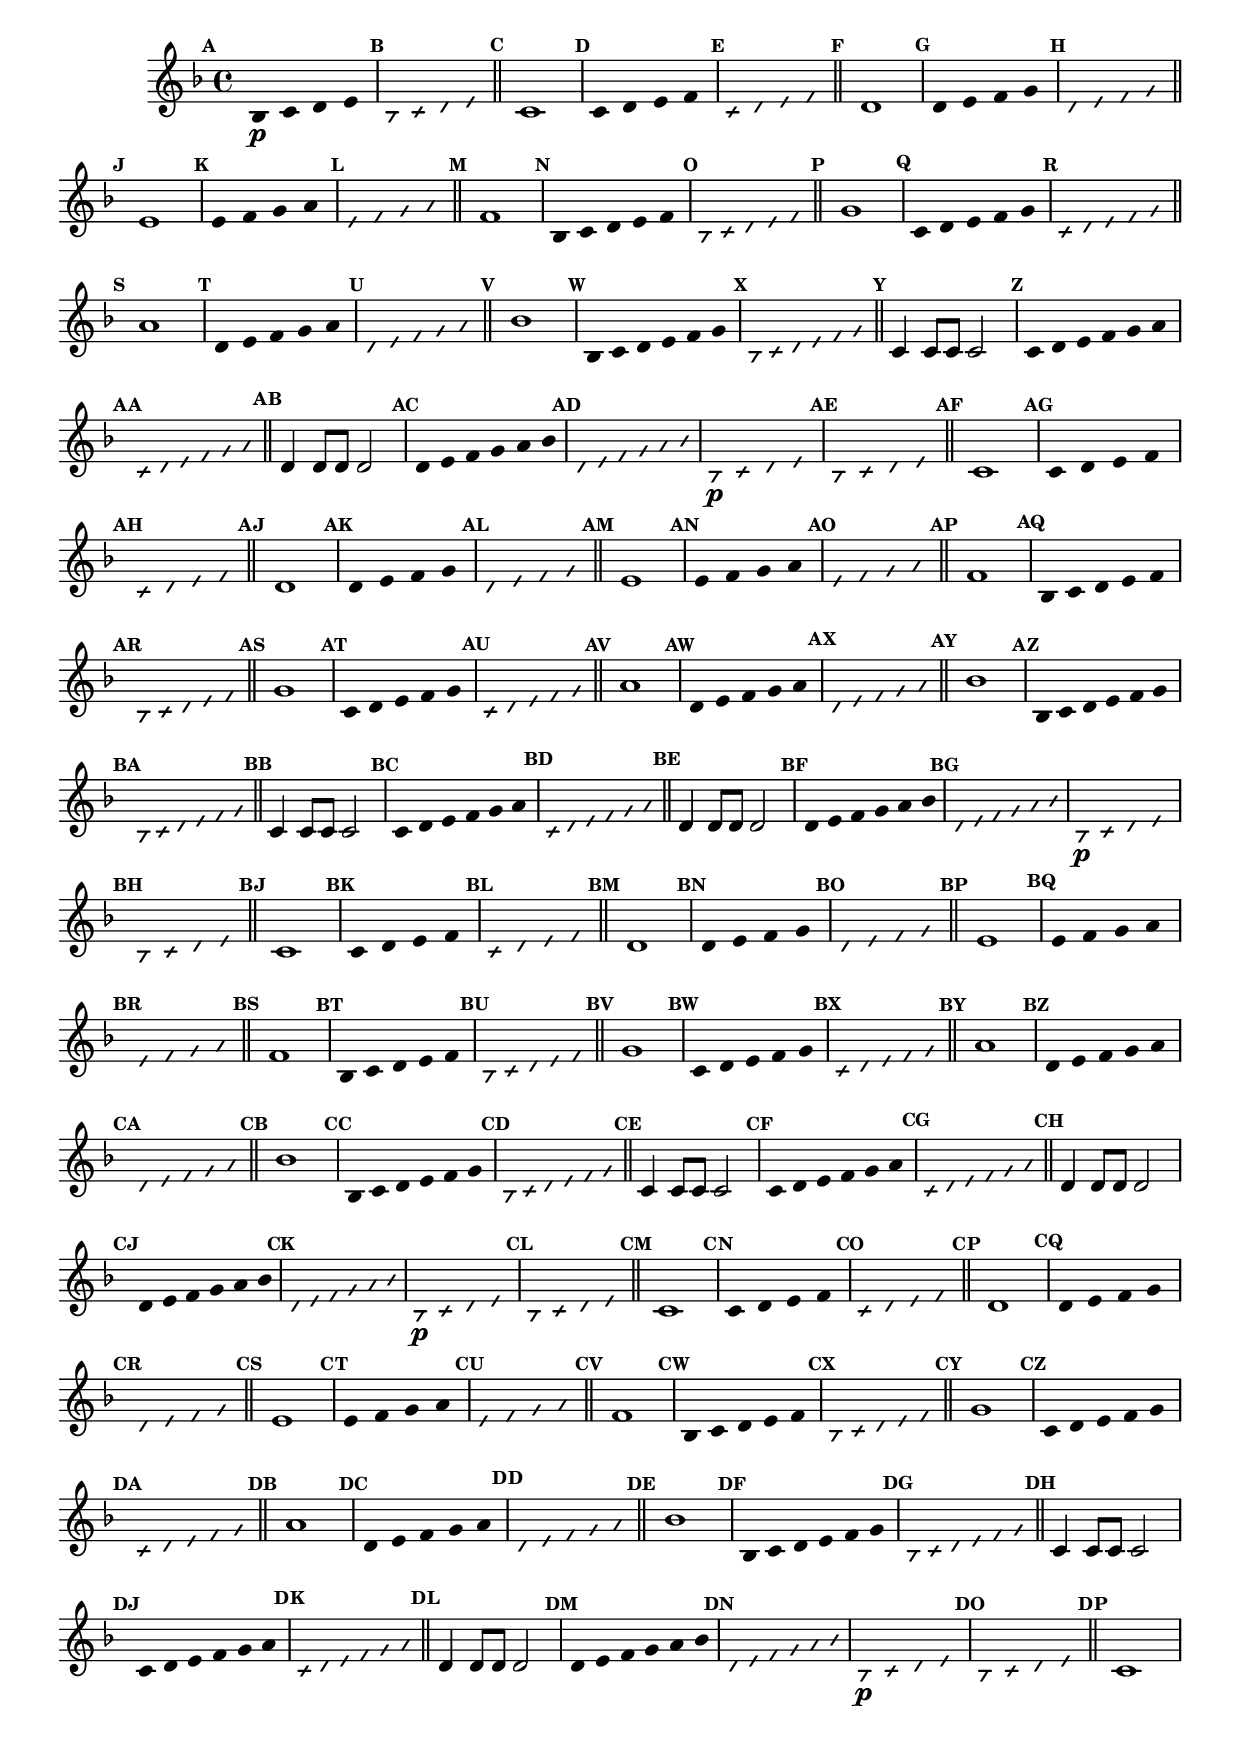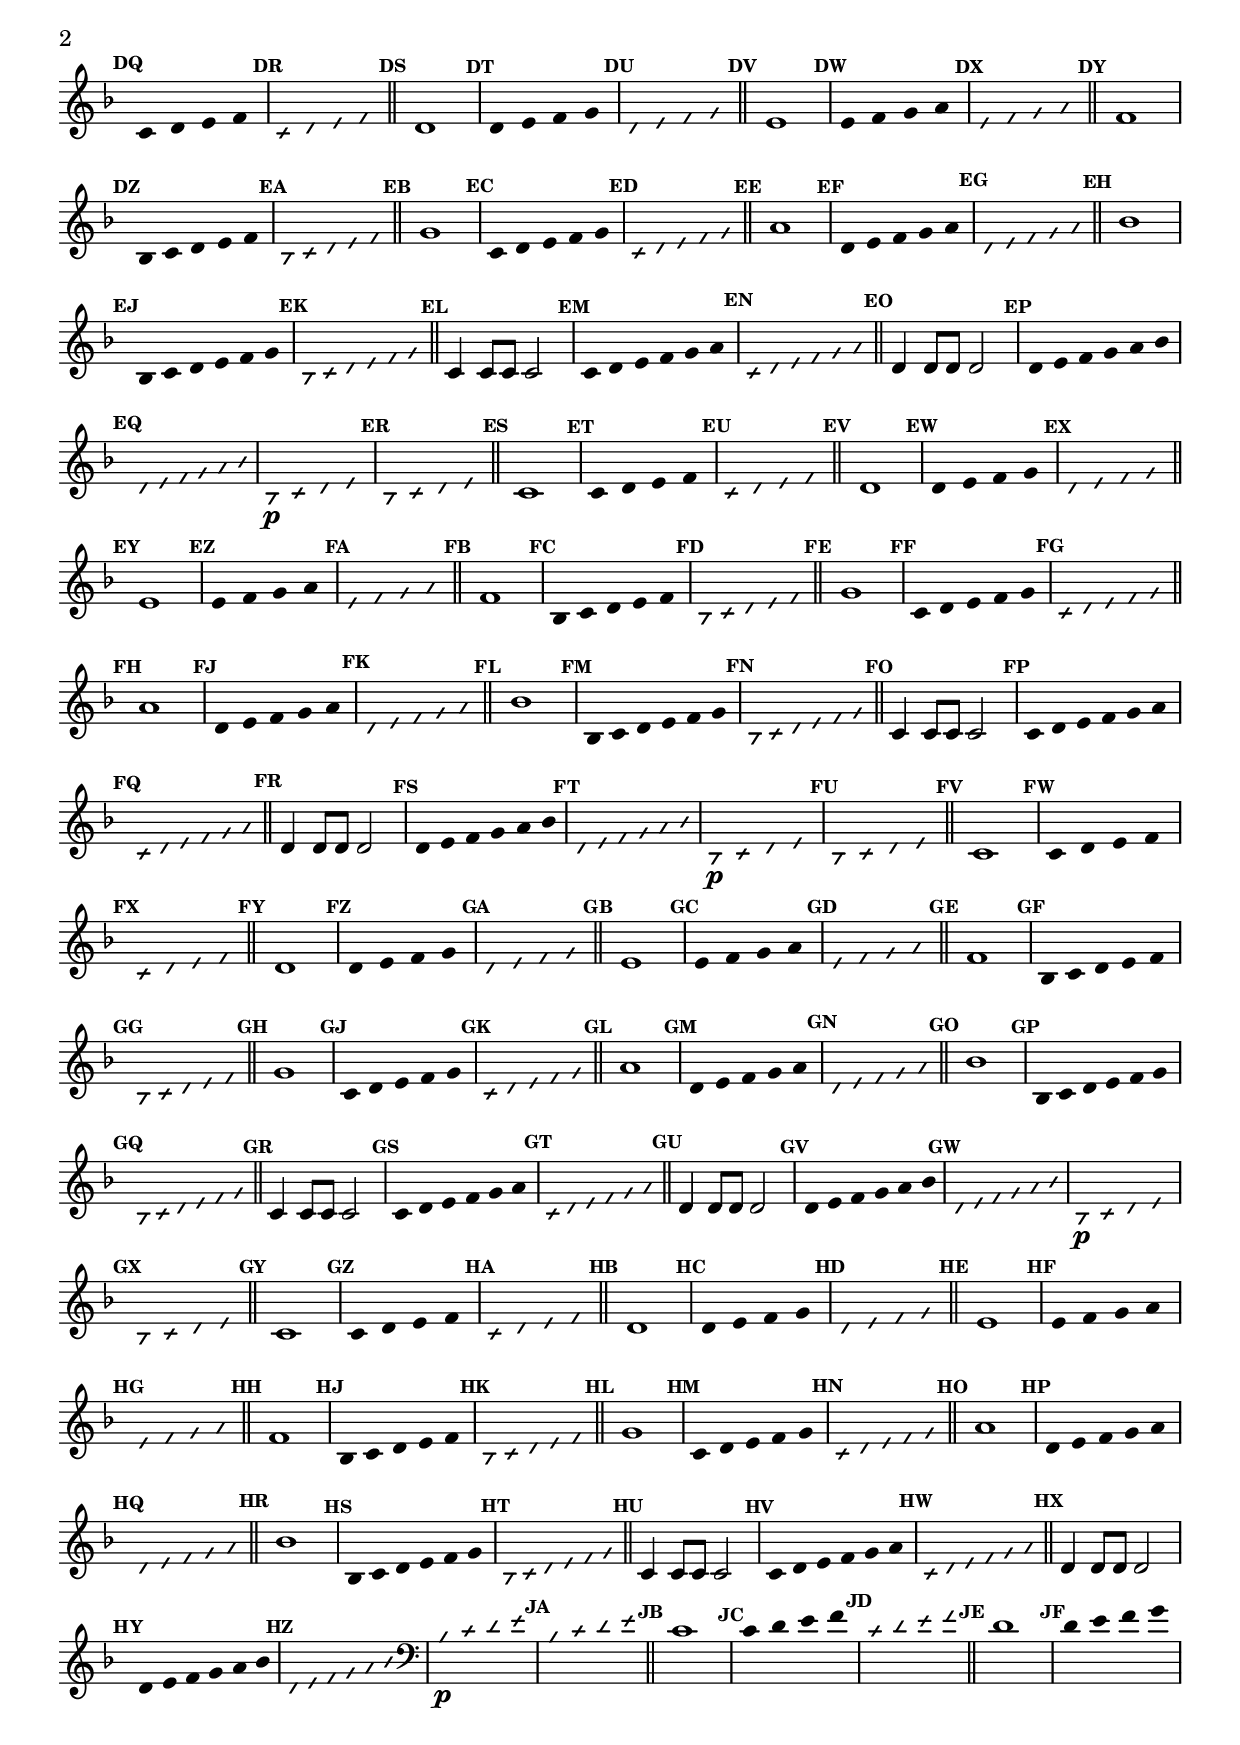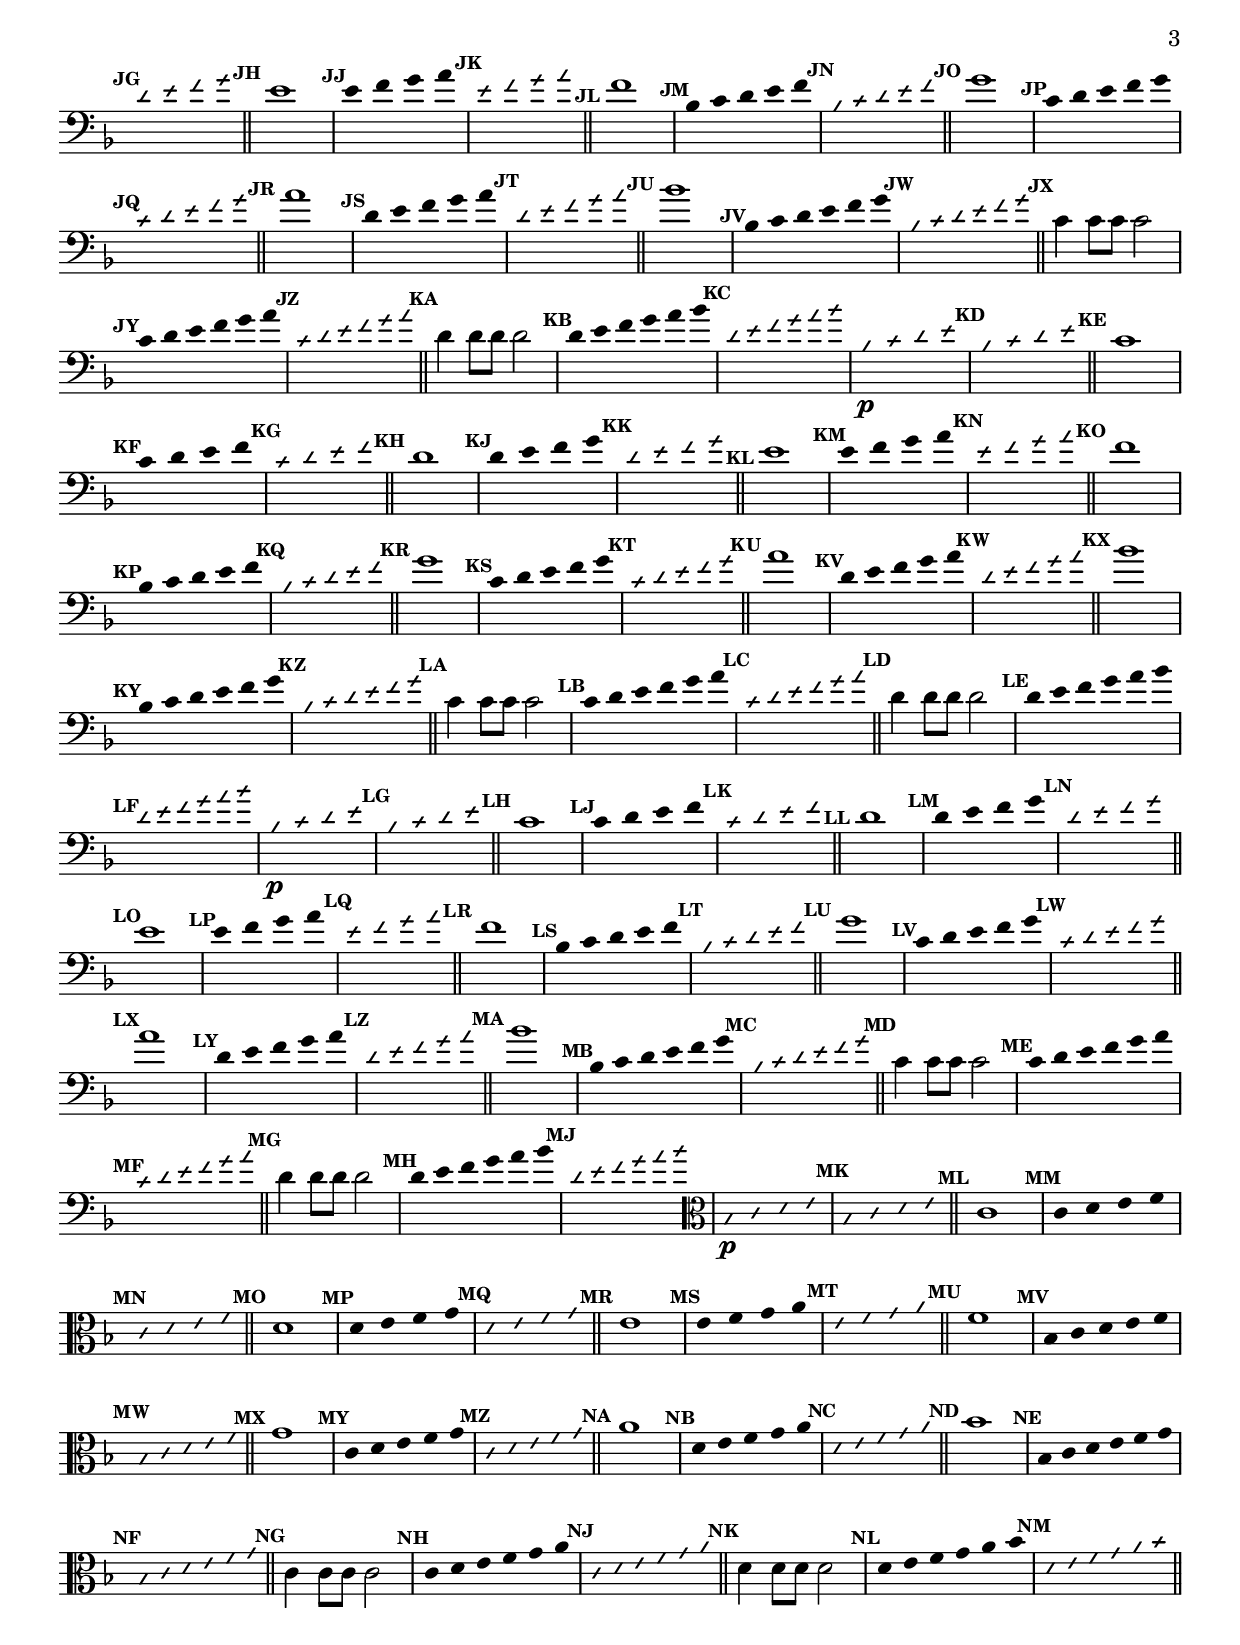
                                % -*- coding: utf-8 -*-


\version "2.10.33"

                                %\header { texidoc="1 - Improvisando e Imitando com a escala de si bemol"}

\relative c'{

  \key f \major
  \override Staff.TimeSignature #'style = #'()
  \time 4/4 
  \override Score.BarNumber #'transparent = ##t
  \override Score.RehearsalMark #'font-size = #-2
                                %\override Score.RehearsalMark #'font-family = #'
  \set Score.markFormatter = #format-mark-numbers

  \override Stem #'transparent = ##t
  \mark \default


                                % CLARINETE

  \tag #'cl {

    bes4\p c d e

    \override NoteHead #'style = #'slash
    \override NoteHead #'font-size = #-6
    \mark \default
    bes4 c d e

    \bar "||"

    \revert NoteHead #'style 
    \revert NoteHead #'font-size
    \revert Stem #'transparent
    \mark \default
    c1

    \override Stem #'transparent = ##t
    \mark \default
    c4 d e f


    \mark \default
    \override NoteHead #'style = #'slash
    \override NoteHead #'font-size = #-6

    c4 d e f

    \bar "||"

    \revert NoteHead #'style
    \revert NoteHead #'font-size
    \revert Stem #'transparent
    \mark \default
    d1

    \override Stem #'transparent = ##t
    \mark \default
    d4 e f g

    \mark \default
    \override NoteHead #'style = #'slash
    \override NoteHead #'font-size = #-6
    d4 e f g

    \bar "||"

    \revert NoteHead #'style
    \revert NoteHead #'font-size
    \revert Stem #'transparent
    \mark \default
    e1

    \override Stem #'transparent = ##t
    \mark \default
    
    e4 f g a

    \mark \default
    \override NoteHead #'style = #'slash
    \override NoteHead #'font-size = #-6
    e4 f g a

    \bar "||"
    \revert NoteHead #'style
    \revert NoteHead #'font-size
    \revert Stem #'transparent
    \mark \default
    f1

    \override Stem #'transparent = ##t
    \mark \default
    
    bes,4*4/5 c d e f

    \mark \default
    \override NoteHead #'style = #'slash
    \override NoteHead #'font-size = #-6
    
    bes,4*4/5 c d e f

    \bar "||"    
    \revert NoteHead #'style
    \revert NoteHead #'font-size
    \revert Stem #'transparent
    \mark \default
    g1

    \override Stem #'transparent = ##t
    \mark \default
    
    c,4*4/5 d e f g

    \mark \default
    \override NoteHead #'style = #'slash
    \override NoteHead #'font-size = #-6

    c,4*4/5 d e f g

    \bar "||"
    \revert NoteHead #'style
    \revert NoteHead #'font-size
    \revert Stem #'transparent
    \mark \default
    a1

    \override Stem #'transparent = ##t
    \mark \default
    
    d,4*4/5 e f g a

    \mark \default
    \override NoteHead #'style = #'slash
    \override NoteHead #'font-size = #-6

    d,4*4/5 e f g a

    \bar "||"
    \revert NoteHead #'style
    \revert NoteHead #'font-size
    \revert Stem #'transparent
    \mark \default
    bes1

    \override Stem #'transparent = ##t
    \mark \default
    
    bes,4*4/6 c d e f g 

    \mark \default
    \override NoteHead #'style = #'slash
    \override NoteHead #'font-size = #-6

    bes,4*4/6 c d e f g 

    \bar "||"
    \revert NoteHead #'style
    \revert NoteHead #'font-size
    \revert Stem #'transparent
    \mark \default
    c,4 c8 c c2

    \override Stem #'transparent = ##t
    \mark \default
    
    c4*4/6 d e f g a 

    \mark \default
    \override NoteHead #'style = #'slash
    \override NoteHead #'font-size = #-6

    c,4*4/6 d e f g a

    \bar "||"
    \revert NoteHead #'style
    \revert NoteHead #'font-size
    \revert Stem #'transparent
    \mark \default
    d,4 d8 d d2

    \override Stem #'transparent = ##t
    \mark \default
    
    d4*4/6 e f g a bes 

    \mark \default
    \override NoteHead #'style = #'slash
    \override NoteHead #'font-size = #-6

    d,4*4/6 e f g a bes



  }

                                % FLAUTA

  \tag #'fl {

    bes,4\p c d e

    \override NoteHead #'style = #'slash
    \override NoteHead #'font-size = #-6
    \mark \default
    bes4 c d e

    \bar "||"

    \revert NoteHead #'style 
    \revert NoteHead #'font-size
    \revert Stem #'transparent
    \mark \default
    c1

    \override Stem #'transparent = ##t
    \mark \default
    c4 d e f


    \mark \default
    \override NoteHead #'style = #'slash
    \override NoteHead #'font-size = #-6

    c4 d e f

    \bar "||"

    \revert NoteHead #'style
    \revert NoteHead #'font-size
    \revert Stem #'transparent
    \mark \default
    d1

    \override Stem #'transparent = ##t
    \mark \default
    d4 e f g

    \mark \default
    \override NoteHead #'style = #'slash
    \override NoteHead #'font-size = #-6
    d4 e f g

    \bar "||"

    \revert NoteHead #'style
    \revert NoteHead #'font-size
    \revert Stem #'transparent
    \mark \default
    e1

    \override Stem #'transparent = ##t
    \mark \default
    
    e4 f g a

    \mark \default
    \override NoteHead #'style = #'slash
    \override NoteHead #'font-size = #-6
    e4 f g a

    \bar "||"
    \revert NoteHead #'style
    \revert NoteHead #'font-size
    \revert Stem #'transparent
    \mark \default
    f1

    \override Stem #'transparent = ##t
    \mark \default
    
    bes,4*4/5 c d e f

    \mark \default
    \override NoteHead #'style = #'slash
    \override NoteHead #'font-size = #-6
    
    bes,4*4/5 c d e f

    \bar "||"    
    \revert NoteHead #'style
    \revert NoteHead #'font-size
    \revert Stem #'transparent
    \mark \default
    g1

    \override Stem #'transparent = ##t
    \mark \default
    
    c,4*4/5 d e f g

    \mark \default
    \override NoteHead #'style = #'slash
    \override NoteHead #'font-size = #-6

    c,4*4/5 d e f g

    \bar "||"
    \revert NoteHead #'style
    \revert NoteHead #'font-size
    \revert Stem #'transparent
    \mark \default
    a1

    \override Stem #'transparent = ##t
    \mark \default
    
    d,4*4/5 e f g a

    \mark \default
    \override NoteHead #'style = #'slash
    \override NoteHead #'font-size = #-6

    d,4*4/5 e f g a

    \bar "||"
    \revert NoteHead #'style
    \revert NoteHead #'font-size
    \revert Stem #'transparent
    \mark \default
    bes1

    \override Stem #'transparent = ##t
    \mark \default
    
    bes,4*4/6 c d e f g 

    \mark \default
    \override NoteHead #'style = #'slash
    \override NoteHead #'font-size = #-6

    bes,4*4/6 c d e f g 

    \bar "||"
    \revert NoteHead #'style
    \revert NoteHead #'font-size
    \revert Stem #'transparent
    \mark \default
    c,4 c8 c c2

    \override Stem #'transparent = ##t
    \mark \default
    
    c4*4/6 d e f g a 

    \mark \default
    \override NoteHead #'style = #'slash
    \override NoteHead #'font-size = #-6

    c,4*4/6 d e f g a

    \bar "||"
    \revert NoteHead #'style
    \revert NoteHead #'font-size
    \revert Stem #'transparent
    \mark \default
    d,4 d8 d d2

    \override Stem #'transparent = ##t
    \mark \default
    
    d4*4/6 e f g a bes 

    \mark \default
    \override NoteHead #'style = #'slash
    \override NoteHead #'font-size = #-6

    d,4*4/6 e f g a bes


  }

                                % OBOÉ

  \tag #'ob {

    bes,4\p c d e

    \override NoteHead #'style = #'slash
    \override NoteHead #'font-size = #-6
    \mark \default
    bes4 c d e

    \bar "||"

    \revert NoteHead #'style 
    \revert NoteHead #'font-size
    \revert Stem #'transparent
    \mark \default
    c1

    \override Stem #'transparent = ##t
    \mark \default
    c4 d e f


    \mark \default
    \override NoteHead #'style = #'slash
    \override NoteHead #'font-size = #-6

    c4 d e f

    \bar "||"

    \revert NoteHead #'style
    \revert NoteHead #'font-size
    \revert Stem #'transparent
    \mark \default
    d1

    \override Stem #'transparent = ##t
    \mark \default
    d4 e f g

    \mark \default
    \override NoteHead #'style = #'slash
    \override NoteHead #'font-size = #-6
    d4 e f g

    \bar "||"

    \revert NoteHead #'style
    \revert NoteHead #'font-size
    \revert Stem #'transparent
    \mark \default
    e1

    \override Stem #'transparent = ##t
    \mark \default
    
    e4 f g a

    \mark \default
    \override NoteHead #'style = #'slash
    \override NoteHead #'font-size = #-6
    e4 f g a

    \bar "||"
    \revert NoteHead #'style
    \revert NoteHead #'font-size
    \revert Stem #'transparent
    \mark \default
    f1

    \override Stem #'transparent = ##t
    \mark \default
    
    bes,4*4/5 c d e f

    \mark \default
    \override NoteHead #'style = #'slash
    \override NoteHead #'font-size = #-6
    
    bes,4*4/5 c d e f

    \bar "||"    
    \revert NoteHead #'style
    \revert NoteHead #'font-size
    \revert Stem #'transparent
    \mark \default
    g1

    \override Stem #'transparent = ##t
    \mark \default
    
    c,4*4/5 d e f g

    \mark \default
    \override NoteHead #'style = #'slash
    \override NoteHead #'font-size = #-6

    c,4*4/5 d e f g

    \bar "||"
    \revert NoteHead #'style
    \revert NoteHead #'font-size
    \revert Stem #'transparent
    \mark \default
    a1

    \override Stem #'transparent = ##t
    \mark \default
    
    d,4*4/5 e f g a

    \mark \default
    \override NoteHead #'style = #'slash
    \override NoteHead #'font-size = #-6

    d,4*4/5 e f g a

    \bar "||"
    \revert NoteHead #'style
    \revert NoteHead #'font-size
    \revert Stem #'transparent
    \mark \default
    bes1

    \override Stem #'transparent = ##t
    \mark \default
    
    bes,4*4/6 c d e f g 

    \mark \default
    \override NoteHead #'style = #'slash
    \override NoteHead #'font-size = #-6

    bes,4*4/6 c d e f g 

    \bar "||"
    \revert NoteHead #'style
    \revert NoteHead #'font-size
    \revert Stem #'transparent
    \mark \default
    c,4 c8 c c2

    \override Stem #'transparent = ##t
    \mark \default
    
    c4*4/6 d e f g a 

    \mark \default
    \override NoteHead #'style = #'slash
    \override NoteHead #'font-size = #-6

    c,4*4/6 d e f g a

    \bar "||"
    \revert NoteHead #'style
    \revert NoteHead #'font-size
    \revert Stem #'transparent
    \mark \default
    d,4 d8 d d2

    \override Stem #'transparent = ##t
    \mark \default
    
    d4*4/6 e f g a bes 

    \mark \default
    \override NoteHead #'style = #'slash
    \override NoteHead #'font-size = #-6

    d,4*4/6 e f g a bes


  }

                                % SAX ALTO

  \tag #'saxa {

    bes,4\p c d e

    \override NoteHead #'style = #'slash
    \override NoteHead #'font-size = #-6
    \mark \default
    bes4 c d e

    \bar "||"

    \revert NoteHead #'style 
    \revert NoteHead #'font-size
    \revert Stem #'transparent
    \mark \default
    c1

    \override Stem #'transparent = ##t
    \mark \default
    c4 d e f


    \mark \default
    \override NoteHead #'style = #'slash
    \override NoteHead #'font-size = #-6

    c4 d e f

    \bar "||"

    \revert NoteHead #'style
    \revert NoteHead #'font-size
    \revert Stem #'transparent
    \mark \default
    d1

    \override Stem #'transparent = ##t
    \mark \default
    d4 e f g

    \mark \default
    \override NoteHead #'style = #'slash
    \override NoteHead #'font-size = #-6
    d4 e f g

    \bar "||"

    \revert NoteHead #'style
    \revert NoteHead #'font-size
    \revert Stem #'transparent
    \mark \default
    e1

    \override Stem #'transparent = ##t
    \mark \default
    
    e4 f g a

    \mark \default
    \override NoteHead #'style = #'slash
    \override NoteHead #'font-size = #-6
    e4 f g a

    \bar "||"
    \revert NoteHead #'style
    \revert NoteHead #'font-size
    \revert Stem #'transparent
    \mark \default
    f1

    \override Stem #'transparent = ##t
    \mark \default
    
    bes,4*4/5 c d e f

    \mark \default
    \override NoteHead #'style = #'slash
    \override NoteHead #'font-size = #-6
    
    bes,4*4/5 c d e f

    \bar "||"    
    \revert NoteHead #'style
    \revert NoteHead #'font-size
    \revert Stem #'transparent
    \mark \default
    g1

    \override Stem #'transparent = ##t
    \mark \default
    
    c,4*4/5 d e f g

    \mark \default
    \override NoteHead #'style = #'slash
    \override NoteHead #'font-size = #-6

    c,4*4/5 d e f g

    \bar "||"
    \revert NoteHead #'style
    \revert NoteHead #'font-size
    \revert Stem #'transparent
    \mark \default
    a1

    \override Stem #'transparent = ##t
    \mark \default
    
    d,4*4/5 e f g a

    \mark \default
    \override NoteHead #'style = #'slash
    \override NoteHead #'font-size = #-6

    d,4*4/5 e f g a

    \bar "||"
    \revert NoteHead #'style
    \revert NoteHead #'font-size
    \revert Stem #'transparent
    \mark \default
    bes1

    \override Stem #'transparent = ##t
    \mark \default
    
    bes,4*4/6 c d e f g 

    \mark \default
    \override NoteHead #'style = #'slash
    \override NoteHead #'font-size = #-6

    bes,4*4/6 c d e f g 

    \bar "||"
    \revert NoteHead #'style
    \revert NoteHead #'font-size
    \revert Stem #'transparent
    \mark \default
    c,4 c8 c c2

    \override Stem #'transparent = ##t
    \mark \default
    
    c4*4/6 d e f g a 

    \mark \default
    \override NoteHead #'style = #'slash
    \override NoteHead #'font-size = #-6

    c,4*4/6 d e f g a

    \bar "||"
    \revert NoteHead #'style
    \revert NoteHead #'font-size
    \revert Stem #'transparent
    \mark \default
    d,4 d8 d d2

    \override Stem #'transparent = ##t
    \mark \default
    
    d4*4/6 e f g a bes 

    \mark \default
    \override NoteHead #'style = #'slash
    \override NoteHead #'font-size = #-6

    d,4*4/6 e f g a bes


  }

                                % SAX TENOR

  \tag #'saxt {

    bes,4\p c d e

    \override NoteHead #'style = #'slash
    \override NoteHead #'font-size = #-6
    \mark \default
    bes4 c d e

    \bar "||"

    \revert NoteHead #'style 
    \revert NoteHead #'font-size
    \revert Stem #'transparent
    \mark \default
    c1

    \override Stem #'transparent = ##t
    \mark \default
    c4 d e f


    \mark \default
    \override NoteHead #'style = #'slash
    \override NoteHead #'font-size = #-6

    c4 d e f

    \bar "||"

    \revert NoteHead #'style
    \revert NoteHead #'font-size
    \revert Stem #'transparent
    \mark \default
    d1

    \override Stem #'transparent = ##t
    \mark \default
    d4 e f g

    \mark \default
    \override NoteHead #'style = #'slash
    \override NoteHead #'font-size = #-6
    d4 e f g

    \bar "||"

    \revert NoteHead #'style
    \revert NoteHead #'font-size
    \revert Stem #'transparent
    \mark \default
    e1

    \override Stem #'transparent = ##t
    \mark \default
    
    e4 f g a

    \mark \default
    \override NoteHead #'style = #'slash
    \override NoteHead #'font-size = #-6
    e4 f g a

    \bar "||"
    \revert NoteHead #'style
    \revert NoteHead #'font-size
    \revert Stem #'transparent
    \mark \default
    f1

    \override Stem #'transparent = ##t
    \mark \default
    
    bes,4*4/5 c d e f

    \mark \default
    \override NoteHead #'style = #'slash
    \override NoteHead #'font-size = #-6
    
    bes,4*4/5 c d e f

    \bar "||"    
    \revert NoteHead #'style
    \revert NoteHead #'font-size
    \revert Stem #'transparent
    \mark \default
    g1

    \override Stem #'transparent = ##t
    \mark \default
    
    c,4*4/5 d e f g

    \mark \default
    \override NoteHead #'style = #'slash
    \override NoteHead #'font-size = #-6

    c,4*4/5 d e f g

    \bar "||"
    \revert NoteHead #'style
    \revert NoteHead #'font-size
    \revert Stem #'transparent
    \mark \default
    a1

    \override Stem #'transparent = ##t
    \mark \default
    
    d,4*4/5 e f g a

    \mark \default
    \override NoteHead #'style = #'slash
    \override NoteHead #'font-size = #-6

    d,4*4/5 e f g a

    \bar "||"
    \revert NoteHead #'style
    \revert NoteHead #'font-size
    \revert Stem #'transparent
    \mark \default
    bes1

    \override Stem #'transparent = ##t
    \mark \default
    
    bes,4*4/6 c d e f g 

    \mark \default
    \override NoteHead #'style = #'slash
    \override NoteHead #'font-size = #-6

    bes,4*4/6 c d e f g 

    \bar "||"
    \revert NoteHead #'style
    \revert NoteHead #'font-size
    \revert Stem #'transparent
    \mark \default
    c,4 c8 c c2

    \override Stem #'transparent = ##t
    \mark \default
    
    c4*4/6 d e f g a 

    \mark \default
    \override NoteHead #'style = #'slash
    \override NoteHead #'font-size = #-6

    c,4*4/6 d e f g a

    \bar "||"
    \revert NoteHead #'style
    \revert NoteHead #'font-size
    \revert Stem #'transparent
    \mark \default
    d,4 d8 d d2

    \override Stem #'transparent = ##t
    \mark \default
    
    d4*4/6 e f g a bes 

    \mark \default
    \override NoteHead #'style = #'slash
    \override NoteHead #'font-size = #-6

    d,4*4/6 e f g a bes


  }

                                % SAX GENES

  \tag #'saxg {

    bes,4\p c d e

    \override NoteHead #'style = #'slash
    \override NoteHead #'font-size = #-6
    \mark \default
    bes4 c d e

    \bar "||"

    \revert NoteHead #'style 
    \revert NoteHead #'font-size
    \revert Stem #'transparent
    \mark \default
    c1

    \override Stem #'transparent = ##t
    \mark \default
    c4 d e f


    \mark \default
    \override NoteHead #'style = #'slash
    \override NoteHead #'font-size = #-6

    c4 d e f

    \bar "||"

    \revert NoteHead #'style
    \revert NoteHead #'font-size
    \revert Stem #'transparent
    \mark \default
    d1

    \override Stem #'transparent = ##t
    \mark \default
    d4 e f g

    \mark \default
    \override NoteHead #'style = #'slash
    \override NoteHead #'font-size = #-6
    d4 e f g

    \bar "||"

    \revert NoteHead #'style
    \revert NoteHead #'font-size
    \revert Stem #'transparent
    \mark \default
    e1

    \override Stem #'transparent = ##t
    \mark \default
    
    e4 f g a

    \mark \default
    \override NoteHead #'style = #'slash
    \override NoteHead #'font-size = #-6
    e4 f g a

    \bar "||"
    \revert NoteHead #'style
    \revert NoteHead #'font-size
    \revert Stem #'transparent
    \mark \default
    f1

    \override Stem #'transparent = ##t
    \mark \default
    
    bes,4*4/5 c d e f

    \mark \default
    \override NoteHead #'style = #'slash
    \override NoteHead #'font-size = #-6
    
    bes,4*4/5 c d e f

    \bar "||"    
    \revert NoteHead #'style
    \revert NoteHead #'font-size
    \revert Stem #'transparent
    \mark \default
    g1

    \override Stem #'transparent = ##t
    \mark \default
    
    c,4*4/5 d e f g

    \mark \default
    \override NoteHead #'style = #'slash
    \override NoteHead #'font-size = #-6

    c,4*4/5 d e f g

    \bar "||"
    \revert NoteHead #'style
    \revert NoteHead #'font-size
    \revert Stem #'transparent
    \mark \default
    a1

    \override Stem #'transparent = ##t
    \mark \default
    
    d,4*4/5 e f g a

    \mark \default
    \override NoteHead #'style = #'slash
    \override NoteHead #'font-size = #-6

    d,4*4/5 e f g a

    \bar "||"
    \revert NoteHead #'style
    \revert NoteHead #'font-size
    \revert Stem #'transparent
    \mark \default
    bes1

    \override Stem #'transparent = ##t
    \mark \default
    
    bes,4*4/6 c d e f g 

    \mark \default
    \override NoteHead #'style = #'slash
    \override NoteHead #'font-size = #-6

    bes,4*4/6 c d e f g 

    \bar "||"
    \revert NoteHead #'style
    \revert NoteHead #'font-size
    \revert Stem #'transparent
    \mark \default
    c,4 c8 c c2

    \override Stem #'transparent = ##t
    \mark \default
    
    c4*4/6 d e f g a 

    \mark \default
    \override NoteHead #'style = #'slash
    \override NoteHead #'font-size = #-6

    c,4*4/6 d e f g a

    \bar "||"
    \revert NoteHead #'style
    \revert NoteHead #'font-size
    \revert Stem #'transparent
    \mark \default
    d,4 d8 d d2

    \override Stem #'transparent = ##t
    \mark \default
    
    d4*4/6 e f g a bes 

    \mark \default
    \override NoteHead #'style = #'slash
    \override NoteHead #'font-size = #-6

    d,4*4/6 e f g a bes


  }

                                % TROMPETE

  \tag #'tpt {

    bes,4\p c d e

    \override NoteHead #'style = #'slash
    \override NoteHead #'font-size = #-6
    \mark \default
    bes4 c d e

    \bar "||"

    \revert NoteHead #'style 
    \revert NoteHead #'font-size
    \revert Stem #'transparent
    \mark \default
    c1

    \override Stem #'transparent = ##t
    \mark \default
    c4 d e f


    \mark \default
    \override NoteHead #'style = #'slash
    \override NoteHead #'font-size = #-6

    c4 d e f

    \bar "||"

    \revert NoteHead #'style
    \revert NoteHead #'font-size
    \revert Stem #'transparent
    \mark \default
    d1

    \override Stem #'transparent = ##t
    \mark \default
    d4 e f g

    \mark \default
    \override NoteHead #'style = #'slash
    \override NoteHead #'font-size = #-6
    d4 e f g

    \bar "||"

    \revert NoteHead #'style
    \revert NoteHead #'font-size
    \revert Stem #'transparent
    \mark \default
    e1

    \override Stem #'transparent = ##t
    \mark \default
    
    e4 f g a

    \mark \default
    \override NoteHead #'style = #'slash
    \override NoteHead #'font-size = #-6
    e4 f g a

    \bar "||"
    \revert NoteHead #'style
    \revert NoteHead #'font-size
    \revert Stem #'transparent
    \mark \default
    f1

    \override Stem #'transparent = ##t
    \mark \default
    
    bes,4*4/5 c d e f

    \mark \default
    \override NoteHead #'style = #'slash
    \override NoteHead #'font-size = #-6
    
    bes,4*4/5 c d e f

    \bar "||"    
    \revert NoteHead #'style
    \revert NoteHead #'font-size
    \revert Stem #'transparent
    \mark \default
    g1

    \override Stem #'transparent = ##t
    \mark \default
    
    c,4*4/5 d e f g

    \mark \default
    \override NoteHead #'style = #'slash
    \override NoteHead #'font-size = #-6

    c,4*4/5 d e f g

    \bar "||"
    \revert NoteHead #'style
    \revert NoteHead #'font-size
    \revert Stem #'transparent
    \mark \default
    a1

    \override Stem #'transparent = ##t
    \mark \default
    
    d,4*4/5 e f g a

    \mark \default
    \override NoteHead #'style = #'slash
    \override NoteHead #'font-size = #-6

    d,4*4/5 e f g a

    \bar "||"
    \revert NoteHead #'style
    \revert NoteHead #'font-size
    \revert Stem #'transparent
    \mark \default
    bes1

    \override Stem #'transparent = ##t
    \mark \default
    
    bes,4*4/6 c d e f g 

    \mark \default
    \override NoteHead #'style = #'slash
    \override NoteHead #'font-size = #-6

    bes,4*4/6 c d e f g 

    \bar "||"
    \revert NoteHead #'style
    \revert NoteHead #'font-size
    \revert Stem #'transparent
    \mark \default
    c,4 c8 c c2

    \override Stem #'transparent = ##t
    \mark \default
    
    c4*4/6 d e f g a 

    \mark \default
    \override NoteHead #'style = #'slash
    \override NoteHead #'font-size = #-6

    c,4*4/6 d e f g a

    \bar "||"
    \revert NoteHead #'style
    \revert NoteHead #'font-size
    \revert Stem #'transparent
    \mark \default
    d,4 d8 d d2

    \override Stem #'transparent = ##t
    \mark \default
    
    d4*4/6 e f g a bes 

    \mark \default
    \override NoteHead #'style = #'slash
    \override NoteHead #'font-size = #-6

    d,4*4/6 e f g a bes


  }

                                % TROMPA

  \tag #'tpa {

    bes,4\p c d e

    \override NoteHead #'style = #'slash
    \override NoteHead #'font-size = #-6
    \mark \default
    bes4 c d e

    \bar "||"

    \revert NoteHead #'style 
    \revert NoteHead #'font-size
    \revert Stem #'transparent
    \mark \default
    c1

    \override Stem #'transparent = ##t
    \mark \default
    c4 d e f


    \mark \default
    \override NoteHead #'style = #'slash
    \override NoteHead #'font-size = #-6

    c4 d e f

    \bar "||"

    \revert NoteHead #'style
    \revert NoteHead #'font-size
    \revert Stem #'transparent
    \mark \default
    d1

    \override Stem #'transparent = ##t
    \mark \default
    d4 e f g

    \mark \default
    \override NoteHead #'style = #'slash
    \override NoteHead #'font-size = #-6
    d4 e f g

    \bar "||"

    \revert NoteHead #'style
    \revert NoteHead #'font-size
    \revert Stem #'transparent
    \mark \default
    e1

    \override Stem #'transparent = ##t
    \mark \default
    
    e4 f g a

    \mark \default
    \override NoteHead #'style = #'slash
    \override NoteHead #'font-size = #-6
    e4 f g a

    \bar "||"
    \revert NoteHead #'style
    \revert NoteHead #'font-size
    \revert Stem #'transparent
    \mark \default
    f1

    \override Stem #'transparent = ##t
    \mark \default
    
    bes,4*4/5 c d e f

    \mark \default
    \override NoteHead #'style = #'slash
    \override NoteHead #'font-size = #-6
    
    bes,4*4/5 c d e f

    \bar "||"    
    \revert NoteHead #'style
    \revert NoteHead #'font-size
    \revert Stem #'transparent
    \mark \default
    g1

    \override Stem #'transparent = ##t
    \mark \default
    
    c,4*4/5 d e f g

    \mark \default
    \override NoteHead #'style = #'slash
    \override NoteHead #'font-size = #-6

    c,4*4/5 d e f g

    \bar "||"
    \revert NoteHead #'style
    \revert NoteHead #'font-size
    \revert Stem #'transparent
    \mark \default
    a1

    \override Stem #'transparent = ##t
    \mark \default
    
    d,4*4/5 e f g a

    \mark \default
    \override NoteHead #'style = #'slash
    \override NoteHead #'font-size = #-6

    d,4*4/5 e f g a

    \bar "||"
    \revert NoteHead #'style
    \revert NoteHead #'font-size
    \revert Stem #'transparent
    \mark \default
    bes1

    \override Stem #'transparent = ##t
    \mark \default
    
    bes,4*4/6 c d e f g 

    \mark \default
    \override NoteHead #'style = #'slash
    \override NoteHead #'font-size = #-6

    bes,4*4/6 c d e f g 

    \bar "||"
    \revert NoteHead #'style
    \revert NoteHead #'font-size
    \revert Stem #'transparent
    \mark \default
    c,4 c8 c c2

    \override Stem #'transparent = ##t
    \mark \default
    
    c4*4/6 d e f g a 

    \mark \default
    \override NoteHead #'style = #'slash
    \override NoteHead #'font-size = #-6

    c,4*4/6 d e f g a

    \bar "||"
    \revert NoteHead #'style
    \revert NoteHead #'font-size
    \revert Stem #'transparent
    \mark \default
    d,4 d8 d d2

    \override Stem #'transparent = ##t
    \mark \default
    
    d4*4/6 e f g a bes 

    \mark \default
    \override NoteHead #'style = #'slash
    \override NoteHead #'font-size = #-6

    d,4*4/6 e f g a bes


  }


                                % TROMBONE

  \tag #'tbn {
    \clef bass

    bes,4\p c d e

    \override NoteHead #'style = #'slash
    \override NoteHead #'font-size = #-6
    \mark \default
    bes4 c d e

    \bar "||"

    \revert NoteHead #'style 
    \revert NoteHead #'font-size
    \revert Stem #'transparent
    \mark \default
    c1

    \override Stem #'transparent = ##t
    \mark \default
    c4 d e f


    \mark \default
    \override NoteHead #'style = #'slash
    \override NoteHead #'font-size = #-6

    c4 d e f

    \bar "||"

    \revert NoteHead #'style
    \revert NoteHead #'font-size
    \revert Stem #'transparent
    \mark \default
    d1

    \override Stem #'transparent = ##t
    \mark \default
    d4 e f g

    \mark \default
    \override NoteHead #'style = #'slash
    \override NoteHead #'font-size = #-6
    d4 e f g

    \bar "||"

    \revert NoteHead #'style
    \revert NoteHead #'font-size
    \revert Stem #'transparent
    \mark \default
    e1

    \override Stem #'transparent = ##t
    \mark \default
    
    e4 f g a

    \mark \default
    \override NoteHead #'style = #'slash
    \override NoteHead #'font-size = #-6
    e4 f g a

    \bar "||"
    \revert NoteHead #'style
    \revert NoteHead #'font-size
    \revert Stem #'transparent
    \mark \default
    f1

    \override Stem #'transparent = ##t
    \mark \default
    
    bes,4*4/5 c d e f

    \mark \default
    \override NoteHead #'style = #'slash
    \override NoteHead #'font-size = #-6
    
    bes,4*4/5 c d e f

    \bar "||"    
    \revert NoteHead #'style
    \revert NoteHead #'font-size
    \revert Stem #'transparent
    \mark \default
    g1

    \override Stem #'transparent = ##t
    \mark \default
    
    c,4*4/5 d e f g

    \mark \default
    \override NoteHead #'style = #'slash
    \override NoteHead #'font-size = #-6

    c,4*4/5 d e f g

    \bar "||"
    \revert NoteHead #'style
    \revert NoteHead #'font-size
    \revert Stem #'transparent
    \mark \default
    a1

    \override Stem #'transparent = ##t
    \mark \default
    
    d,4*4/5 e f g a

    \mark \default
    \override NoteHead #'style = #'slash
    \override NoteHead #'font-size = #-6

    d,4*4/5 e f g a

    \bar "||"
    \revert NoteHead #'style
    \revert NoteHead #'font-size
    \revert Stem #'transparent
    \mark \default
    bes1

    \override Stem #'transparent = ##t
    \mark \default
    
    bes,4*4/6 c d e f g 

    \mark \default
    \override NoteHead #'style = #'slash
    \override NoteHead #'font-size = #-6

    bes,4*4/6 c d e f g 

    \bar "||"
    \revert NoteHead #'style
    \revert NoteHead #'font-size
    \revert Stem #'transparent
    \mark \default
    c,4 c8 c c2

    \override Stem #'transparent = ##t
    \mark \default
    
    c4*4/6 d e f g a 

    \mark \default
    \override NoteHead #'style = #'slash
    \override NoteHead #'font-size = #-6

    c,4*4/6 d e f g a

    \bar "||"
    \revert NoteHead #'style
    \revert NoteHead #'font-size
    \revert Stem #'transparent
    \mark \default
    d,4 d8 d d2

    \override Stem #'transparent = ##t
    \mark \default
    
    d4*4/6 e f g a bes 

    \mark \default
    \override NoteHead #'style = #'slash
    \override NoteHead #'font-size = #-6

    d,4*4/6 e f g a bes


  }

                                % TUBA MIB

  \tag #'tbamib {
    \clef bass

    bes,4\p c d e

    \override NoteHead #'style = #'slash
    \override NoteHead #'font-size = #-6
    \mark \default
    bes4 c d e

    \bar "||"

    \revert NoteHead #'style 
    \revert NoteHead #'font-size
    \revert Stem #'transparent
    \mark \default
    c1

    \override Stem #'transparent = ##t
    \mark \default
    c4 d e f


    \mark \default
    \override NoteHead #'style = #'slash
    \override NoteHead #'font-size = #-6

    c4 d e f

    \bar "||"

    \revert NoteHead #'style
    \revert NoteHead #'font-size
    \revert Stem #'transparent
    \mark \default
    d1

    \override Stem #'transparent = ##t
    \mark \default
    d4 e f g

    \mark \default
    \override NoteHead #'style = #'slash
    \override NoteHead #'font-size = #-6
    d4 e f g

    \bar "||"

    \revert NoteHead #'style
    \revert NoteHead #'font-size
    \revert Stem #'transparent
    \mark \default
    e1

    \override Stem #'transparent = ##t
    \mark \default
    
    e4 f g a

    \mark \default
    \override NoteHead #'style = #'slash
    \override NoteHead #'font-size = #-6
    e4 f g a

    \bar "||"
    \revert NoteHead #'style
    \revert NoteHead #'font-size
    \revert Stem #'transparent
    \mark \default
    f1

    \override Stem #'transparent = ##t
    \mark \default
    
    bes,4*4/5 c d e f

    \mark \default
    \override NoteHead #'style = #'slash
    \override NoteHead #'font-size = #-6
    
    bes,4*4/5 c d e f

    \bar "||"    
    \revert NoteHead #'style
    \revert NoteHead #'font-size
    \revert Stem #'transparent
    \mark \default
    g1

    \override Stem #'transparent = ##t
    \mark \default
    
    c,4*4/5 d e f g

    \mark \default
    \override NoteHead #'style = #'slash
    \override NoteHead #'font-size = #-6

    c,4*4/5 d e f g

    \bar "||"
    \revert NoteHead #'style
    \revert NoteHead #'font-size
    \revert Stem #'transparent
    \mark \default
    a1

    \override Stem #'transparent = ##t
    \mark \default
    
    d,4*4/5 e f g a

    \mark \default
    \override NoteHead #'style = #'slash
    \override NoteHead #'font-size = #-6

    d,4*4/5 e f g a

    \bar "||"
    \revert NoteHead #'style
    \revert NoteHead #'font-size
    \revert Stem #'transparent
    \mark \default
    bes1

    \override Stem #'transparent = ##t
    \mark \default
    
    bes,4*4/6 c d e f g 

    \mark \default
    \override NoteHead #'style = #'slash
    \override NoteHead #'font-size = #-6

    bes,4*4/6 c d e f g 

    \bar "||"
    \revert NoteHead #'style
    \revert NoteHead #'font-size
    \revert Stem #'transparent
    \mark \default
    c,4 c8 c c2

    \override Stem #'transparent = ##t
    \mark \default
    
    c4*4/6 d e f g a 

    \mark \default
    \override NoteHead #'style = #'slash
    \override NoteHead #'font-size = #-6

    c,4*4/6 d e f g a

    \bar "||"
    \revert NoteHead #'style
    \revert NoteHead #'font-size
    \revert Stem #'transparent
    \mark \default
    d,4 d8 d d2

    \override Stem #'transparent = ##t
    \mark \default
    
    d4*4/6 e f g a bes 

    \mark \default
    \override NoteHead #'style = #'slash
    \override NoteHead #'font-size = #-6

    d,4*4/6 e f g a bes


  }

                                % TUBA SIB

  \tag #'tbasib {
    \clef bass

    bes,4\p c d e

    \override NoteHead #'style = #'slash
    \override NoteHead #'font-size = #-6
    \mark \default
    bes4 c d e

    \bar "||"

    \revert NoteHead #'style 
    \revert NoteHead #'font-size
    \revert Stem #'transparent
    \mark \default
    c1

    \override Stem #'transparent = ##t
    \mark \default
    c4 d e f


    \mark \default
    \override NoteHead #'style = #'slash
    \override NoteHead #'font-size = #-6

    c4 d e f

    \bar "||"

    \revert NoteHead #'style
    \revert NoteHead #'font-size
    \revert Stem #'transparent
    \mark \default
    d1

    \override Stem #'transparent = ##t
    \mark \default
    d4 e f g

    \mark \default
    \override NoteHead #'style = #'slash
    \override NoteHead #'font-size = #-6
    d4 e f g

    \bar "||"

    \revert NoteHead #'style
    \revert NoteHead #'font-size
    \revert Stem #'transparent
    \mark \default
    e1

    \override Stem #'transparent = ##t
    \mark \default
    
    e4 f g a

    \mark \default
    \override NoteHead #'style = #'slash
    \override NoteHead #'font-size = #-6
    e4 f g a

    \bar "||"
    \revert NoteHead #'style
    \revert NoteHead #'font-size
    \revert Stem #'transparent
    \mark \default
    f1

    \override Stem #'transparent = ##t
    \mark \default
    
    bes,4*4/5 c d e f

    \mark \default
    \override NoteHead #'style = #'slash
    \override NoteHead #'font-size = #-6
    
    bes,4*4/5 c d e f

    \bar "||"    
    \revert NoteHead #'style
    \revert NoteHead #'font-size
    \revert Stem #'transparent
    \mark \default
    g1

    \override Stem #'transparent = ##t
    \mark \default
    
    c,4*4/5 d e f g

    \mark \default
    \override NoteHead #'style = #'slash
    \override NoteHead #'font-size = #-6

    c,4*4/5 d e f g

    \bar "||"
    \revert NoteHead #'style
    \revert NoteHead #'font-size
    \revert Stem #'transparent
    \mark \default
    a1

    \override Stem #'transparent = ##t
    \mark \default
    
    d,4*4/5 e f g a

    \mark \default
    \override NoteHead #'style = #'slash
    \override NoteHead #'font-size = #-6

    d,4*4/5 e f g a

    \bar "||"
    \revert NoteHead #'style
    \revert NoteHead #'font-size
    \revert Stem #'transparent
    \mark \default
    bes1

    \override Stem #'transparent = ##t
    \mark \default
    
    bes,4*4/6 c d e f g 

    \mark \default
    \override NoteHead #'style = #'slash
    \override NoteHead #'font-size = #-6

    bes,4*4/6 c d e f g 

    \bar "||"
    \revert NoteHead #'style
    \revert NoteHead #'font-size
    \revert Stem #'transparent
    \mark \default
    c,4 c8 c c2

    \override Stem #'transparent = ##t
    \mark \default
    
    c4*4/6 d e f g a 

    \mark \default
    \override NoteHead #'style = #'slash
    \override NoteHead #'font-size = #-6

    c,4*4/6 d e f g a

    \bar "||"
    \revert NoteHead #'style
    \revert NoteHead #'font-size
    \revert Stem #'transparent
    \mark \default
    d,4 d8 d d2

    \override Stem #'transparent = ##t
    \mark \default
    
    d4*4/6 e f g a bes 

    \mark \default
    \override NoteHead #'style = #'slash
    \override NoteHead #'font-size = #-6

    d,4*4/6 e f g a bes


  }


                                % VIOLA

  \tag #'vla {
    \clef alto
    bes,4\p c d e

    \override NoteHead #'style = #'slash
    \override NoteHead #'font-size = #-6
    \mark \default
    bes4 c d e

    \bar "||"

    \revert NoteHead #'style 
    \revert NoteHead #'font-size
    \revert Stem #'transparent
    \mark \default
    c1

    \override Stem #'transparent = ##t
    \mark \default
    c4 d e f


    \mark \default
    \override NoteHead #'style = #'slash
    \override NoteHead #'font-size = #-6

    c4 d e f

    \bar "||"

    \revert NoteHead #'style
    \revert NoteHead #'font-size
    \revert Stem #'transparent
    \mark \default
    d1

    \override Stem #'transparent = ##t
    \mark \default
    d4 e f g

    \mark \default
    \override NoteHead #'style = #'slash
    \override NoteHead #'font-size = #-6
    d4 e f g

    \bar "||"

    \revert NoteHead #'style
    \revert NoteHead #'font-size
    \revert Stem #'transparent
    \mark \default
    e1

    \override Stem #'transparent = ##t
    \mark \default
    
    e4 f g a

    \mark \default
    \override NoteHead #'style = #'slash
    \override NoteHead #'font-size = #-6
    e4 f g a

    \bar "||"
    \revert NoteHead #'style
    \revert NoteHead #'font-size
    \revert Stem #'transparent
    \mark \default
    f1

    \override Stem #'transparent = ##t
    \mark \default
    
    bes,4*4/5 c d e f

    \mark \default
    \override NoteHead #'style = #'slash
    \override NoteHead #'font-size = #-6
    
    bes,4*4/5 c d e f

    \bar "||"    
    \revert NoteHead #'style
    \revert NoteHead #'font-size
    \revert Stem #'transparent
    \mark \default
    g1

    \override Stem #'transparent = ##t
    \mark \default
    
    c,4*4/5 d e f g

    \mark \default
    \override NoteHead #'style = #'slash
    \override NoteHead #'font-size = #-6

    c,4*4/5 d e f g

    \bar "||"
    \revert NoteHead #'style
    \revert NoteHead #'font-size
    \revert Stem #'transparent
    \mark \default
    a1

    \override Stem #'transparent = ##t
    \mark \default
    
    d,4*4/5 e f g a

    \mark \default
    \override NoteHead #'style = #'slash
    \override NoteHead #'font-size = #-6

    d,4*4/5 e f g a

    \bar "||"
    \revert NoteHead #'style
    \revert NoteHead #'font-size
    \revert Stem #'transparent
    \mark \default
    bes1

    \override Stem #'transparent = ##t
    \mark \default
    
    bes,4*4/6 c d e f g 

    \mark \default
    \override NoteHead #'style = #'slash
    \override NoteHead #'font-size = #-6

    bes,4*4/6 c d e f g 

    \bar "||"
    \revert NoteHead #'style
    \revert NoteHead #'font-size
    \revert Stem #'transparent
    \mark \default
    c,4 c8 c c2

    \override Stem #'transparent = ##t
    \mark \default
    
    c4*4/6 d e f g a 

    \mark \default
    \override NoteHead #'style = #'slash
    \override NoteHead #'font-size = #-6

    c,4*4/6 d e f g a

    \bar "||"
    \revert NoteHead #'style
    \revert NoteHead #'font-size
    \revert Stem #'transparent
    \mark \default
    d,4 d8 d d2

    \override Stem #'transparent = ##t
    \mark \default
    
    d4*4/6 e f g a bes 

    \mark \default
    \override NoteHead #'style = #'slash
    \override NoteHead #'font-size = #-6

    d,4*4/6 e f g a bes


  }


                                % FINAL

  \bar "||"


}
                                %\header {piece = \markup{ \bold {Parte 2}}}  
